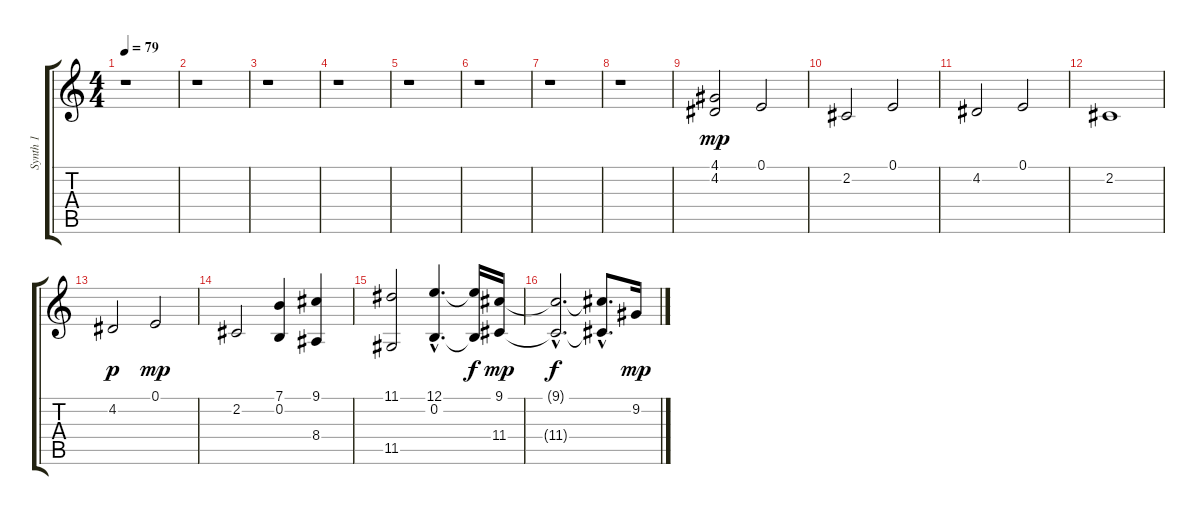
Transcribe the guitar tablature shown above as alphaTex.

\track ("Synth 1" "Synth 1") {instrument stringensemble2}
\staff {score tabs}
\tuning (E4 B3 G3 D3 A2 E2) {hide}
\ts (4 4)
\tempo 79
\clef g2
\ks c
r.1{dy f} |
r.1 |
r.1 |
r.1 |
r.1 |
r.1 |
r.1 |
r.1 |
(4.1 4.2).2{dy mp} 0.1.2 |
2.2.2 0.1.2 |
4.2.2 0.1.2 |
2.2.1 |
4.2.2{dy p} 0.1.2{dy mp} |
2.2.2 (7.1 0.2).4 (9.1 8.4).4 |
(11.1 11.5).2 (12.1{hac} 0.2{hac}).4{d} (12.1{t} 0.2{t}).16{dy f} (9.1 11.4).16{dy mp} |
(9.1{hac t} 11.4{hac t}).2{d dy f} (9.1{hac t} 11.4{hac t}).8{d} 9.2.16{dy mp}
